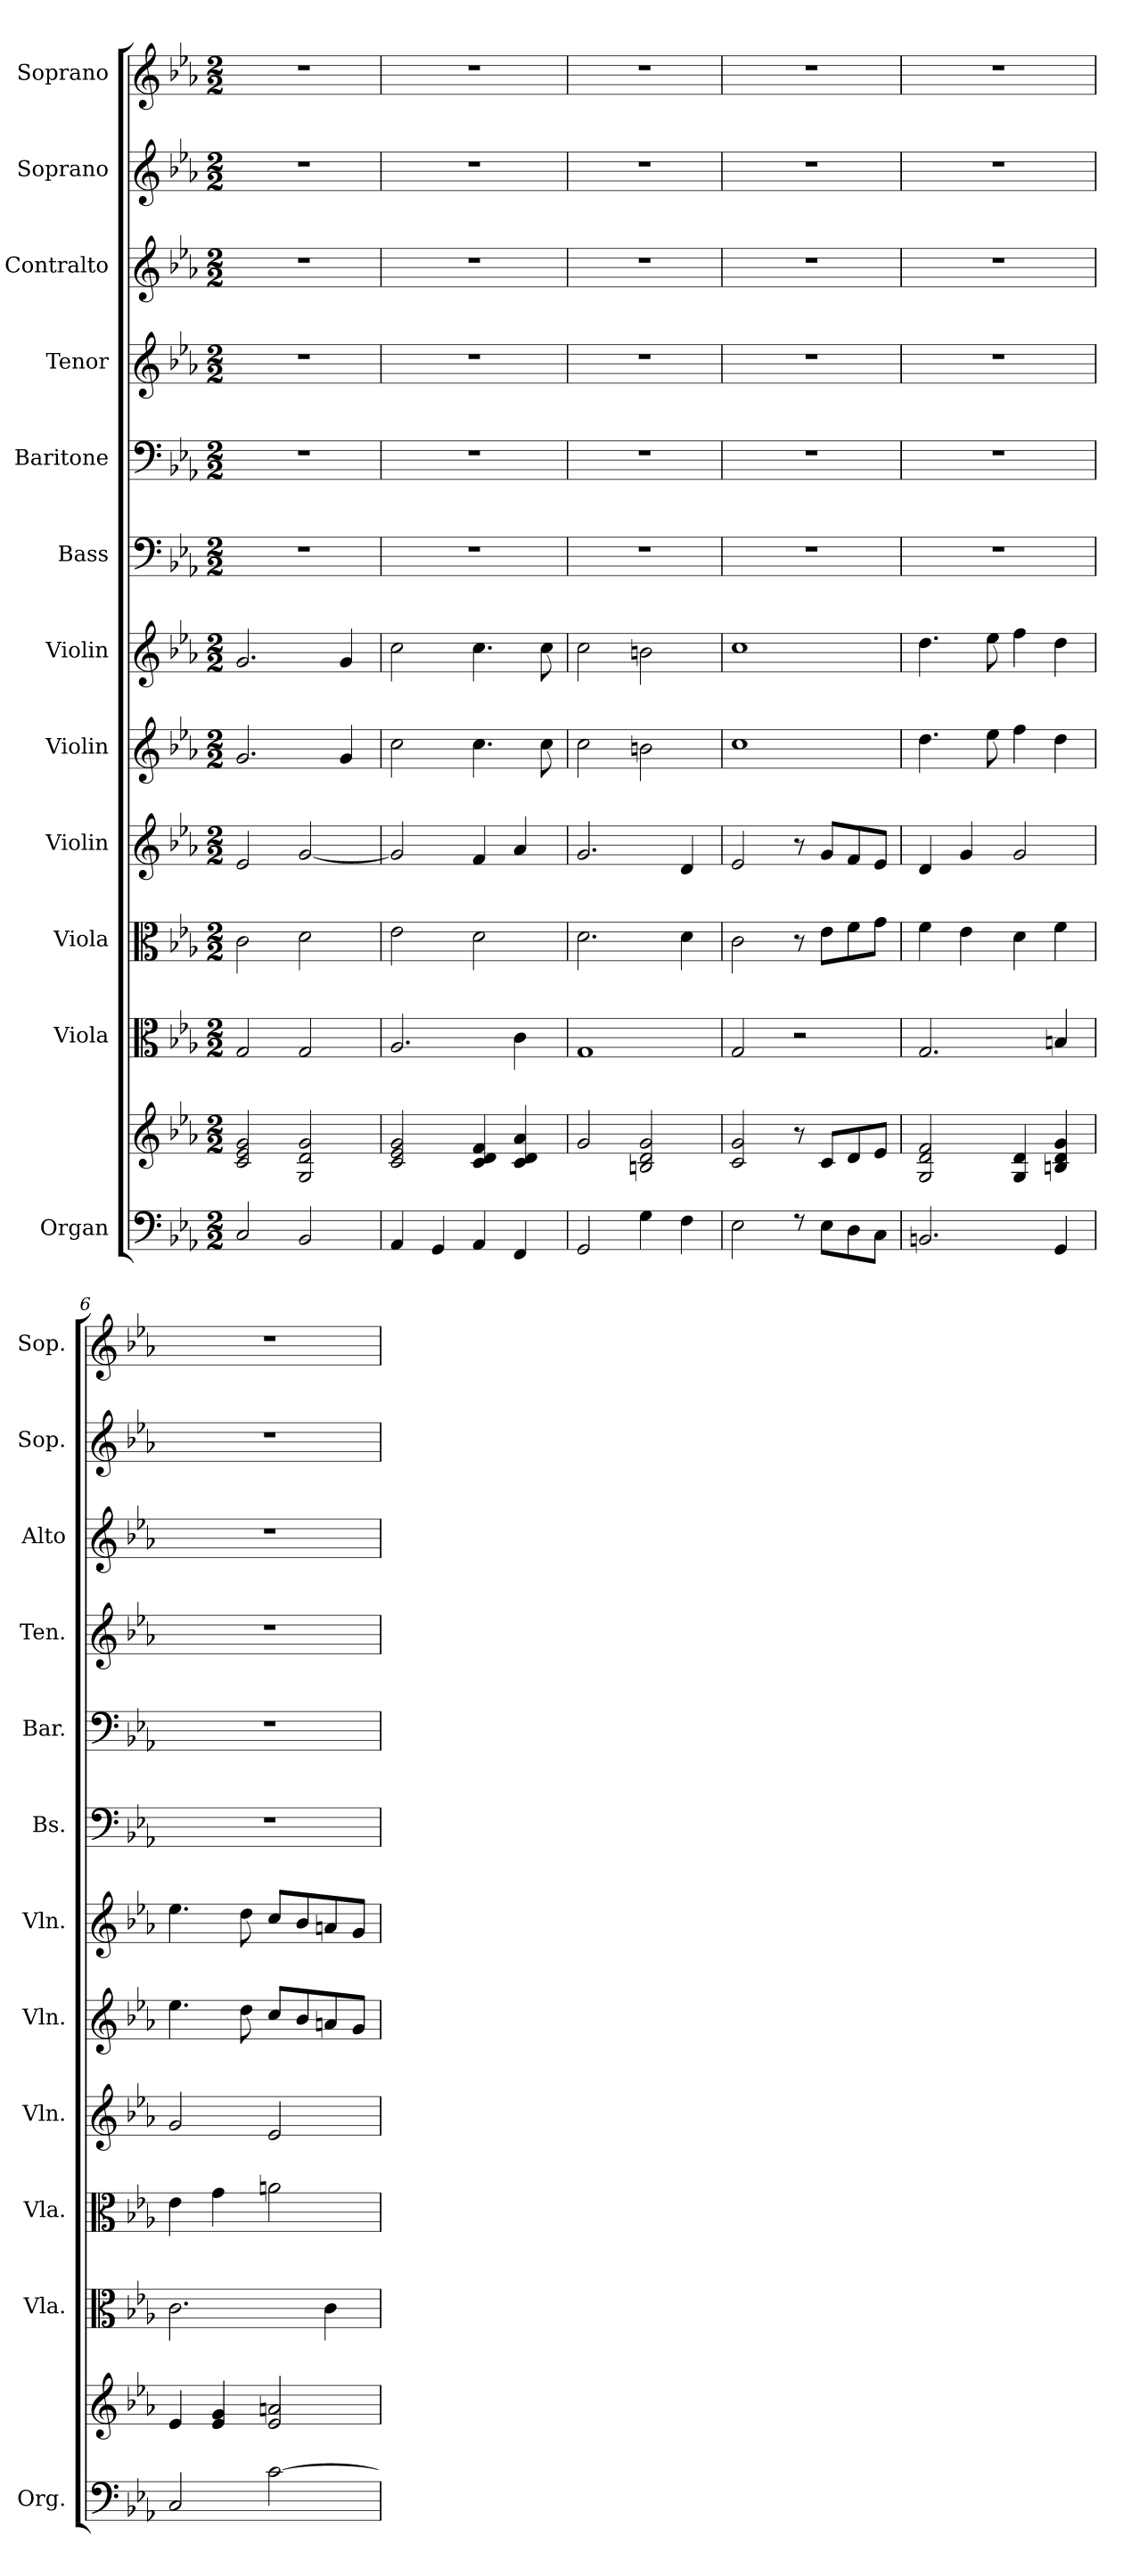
**kern	**kern	**kern	**kern	**kern	**kern	**kern	**kern	**kern	**kern	**kern	**kern	**kern
*part12	*part12	*part11	*part10	*part9	*part8	*part7	*part6	*part5	*part4	*part3	*part2	*part1
*staff13	*staff12	*staff11	*staff10	*staff9	*staff8	*staff7	*staff6	*staff5	*staff4	*staff3	*staff2	*staff1
*I"Organ	*	*I"Viola	*I"Viola	*I"Violin	*I"Violin	*I"Violin	*I"Bass	*I"Baritone	*I"Tenor	*I"Contralto	*I"Soprano	*I"Soprano
*I'Org.	*	*I'Vla.	*I'Vla.	*I'Vln.	*I'Vln.	*I'Vln.	*I'Bs.	*I'Bar.	*I'Ten.	*I'Alto	*I'Sop.	*I'Sop.
*clefF4	*clefG2	*clefC3	*clefC3	*clefG2	*clefG2	*clefG2	*clefF4	*clefF4	*clefG2	*clefG2	*clefG2	*clefG2
*	*	*	*	*	*	*	*	*	*ITrd7c12	*	*	*
*k[b-e-a-]	*k[b-e-a-]	*k[b-e-a-]	*k[b-e-a-]	*k[b-e-a-]	*k[b-e-a-]	*k[b-e-a-]	*k[b-e-a-]	*k[b-e-a-]	*k[b-e-a-]	*k[b-e-a-]	*k[b-e-a-]	*k[b-e-a-]
*E-:	*E-:	*E-:	*E-:	*E-:	*E-:	*E-:	*E-:	*E-:	*E-:	*E-:	*E-:	*E-:
*M2/2	*M2/2	*M2/2	*M2/2	*M2/2	*M2/2	*M2/2	*M2/2	*M2/2	*M2/2	*M2/2	*M2/2	*M2/2
=1	=1	=1	=1	=1	=1	=1	=1	=1	=1	=1	=1	=1
*^	*^	*	*	*	*	*	*	*	*	*	*	*
*	*	*	*^	*	*	*	*	*	*	*	*	*	*	*
2C/	1ryy	2c/ 2e-/ 2g/	1ryy	1ryy	2G/	2c\	2e-/	2.g/	2.g/	1r	1r	1r	1r	1r	1r
2BB-/	.	2G/ 2d/ 2g/	.	.	2G/	2d\	[<2g/	.	.	.	.	.	.	.	.
.	.	.	.	.	.	.	.	4g/	4g/	.	.	.	.	.	.
=2	=2	=2	=2	=2	=2	=2	=2	=2	=2	=2	=2	=2	=2	=2	=2
4AA-/	1ryy	2c/ 2e-/ 2g/	1ryy	1ryy	2.A-/	2e-\	2g/]	2cc\	2cc\	1r	1r	1r	1r	1r	1r
4GG/	.	.	.	.	.	.	.	.	.	.	.	.	.	.	.
4AA-/	.	4c/ 4d/ 4f/	.	.	.	2d\	4f/	4.cc\	4.cc\	.	.	.	.	.	.
4FF/	.	4c/ 4d/ 4a-/	.	.	4c\	.	4a-/	.	.	.	.	.	.	.	.
.	.	.	.	.	.	.	.	8cc\	8cc\	.	.	.	.	.	.
=3	=3	=3	=3	=3	=3	=3	=3	=3	=3	=3	=3	=3	=3	=3	=3
2GG/	1ryy	2g/	1ryy	1ryy	1G	2.d\	2.g/	2cc\	2cc\	1r	1r	1r	1r	1r	1r
4G\	.	2Bn/ 2d/ 2g/	.	.	.	.	.	2bn\	2bn\	.	.	.	.	.	.
4F\	.	.	.	.	.	4d\	4d/	.	.	.	.	.	.	.	.
=4	=4	=4	=4	=4	=4	=4	=4	=4	=4	=4	=4	=4	=4	=4	=4
2E-\	1ryy	2c/ 2g/	1ryy	1ryy	2G/	2c\	2e-/	1cc	1cc	1r	1r	1r	1r	1r	1r
8r	.	8r	.	.	2r	8r	8r	.	.	.	.	.	.	.	.
8E-\L	.	8c/L	.	.	.	8e-\L	8g/L	.	.	.	.	.	.	.	.
8D\	.	8d/	.	.	.	8f\	8f/	.	.	.	.	.	.	.	.
8C\J	.	8e-/J	.	.	.	8g\J	8e-/J	.	.	.	.	.	.	.	.
=5	=5	=5	=5	=5	=5	=5	=5	=5	=5	=5	=5	=5	=5	=5	=5
2.BBn/	1ryy	2G/ 2d/ 2f/	1ryy	1ryy	2.G/	4f\	4d/	4.dd\	4.dd\	1r	1r	1r	1r	1r	1r
.	.	.	.	.	.	4e-\	4g/	.	.	.	.	.	.	.	.
.	.	.	.	.	.	.	.	8ee-\	8ee-\	.	.	.	.	.	.
.	.	4G/ 4d/	.	.	.	4d\	2g/	4ff\	4ff\	.	.	.	.	.	.
4GG/	.	4Bn/ 4d/ 4g/	.	.	4Bn/	4f\	.	4dd\	4dd\	.	.	.	.	.	.
=6	=6	=6	=6	=6	=6	=6	=6	=6	=6	=6	=6	=6	=6	=6	=6
2C/	1ryy	4e-/	1ryy	1ryy	2.c\	4e-\	2g/	4.ee-\	4.ee-\	1r	1r	1r	1r	1r	1r
.	.	4e-/ 4g/	.	.	.	4g\	.	.	.	.	.	.	.	.	.
.	.	.	.	.	.	.	.	8dd\	8dd\	.	.	.	.	.	.
[>2c\	.	2e-/ 2an/	.	.	.	2an\	2e-/	8cc/L	8cc/L	.	.	.	.	.	.
.	.	.	.	.	.	.	.	8b-/	8b-/	.	.	.	.	.	.
.	.	.	.	.	4c\	.	.	8an/	8an/	.	.	.	.	.	.
.	.	.	.	.	.	.	.	8g/J	8g/J	.	.	.	.	.	.
*v	*v	*	*	*	*	*	*	*	*	*	*	*	*	*	*
*	*v	*v	*v	*	*	*	*	*	*	*	*	*	*	*
=	=	=	=	=	=	=	=	=	=	=	=	=
*-	*-	*-	*-	*-	*-	*-	*-	*-	*-	*-	*-	*-
